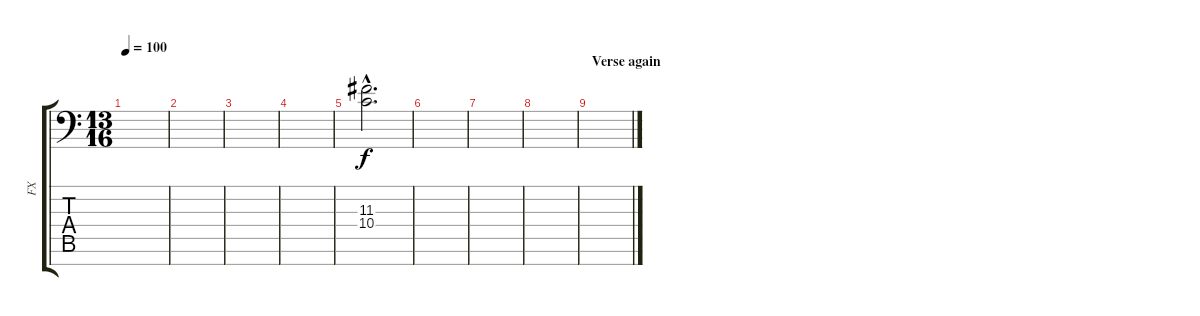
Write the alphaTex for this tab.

\track ("FX" "FX") {instrument brightacousticpiano}
\staff {score tabs}
\tuning (E4 B3 G3 D3 A2 E2 C-1) {hide}
\ts (13 16)
\tempo 100
\clef f4
\ks c
|
|
|
|
(11.3{hac} 10.4{hac}).2{d} |
|
|
|
\section ("" "Verse again")
